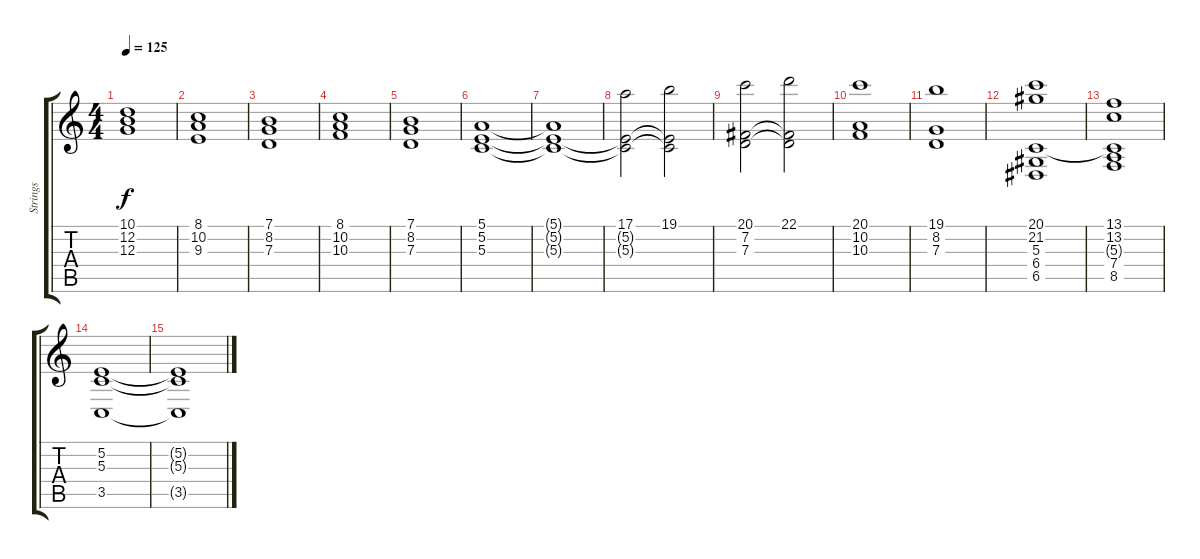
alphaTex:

\track ("Strings" "Strings") {instrument stringensemble1}
\staff {score tabs}
\tuning (E4 B3 G3 D3 A2 E2) {hide}
\ts (4 4)
\tempo 125
\clef g2
\ks c
(10.1 12.2 12.3).1{dy f} |
(8.1 10.2 9.3).1 |
(7.1 8.2 7.3).1 |
(8.1 10.2 10.3).1 |
(7.1 8.2 7.3).1 |
(5.1 5.2 5.3).1 |
(5.1{t} 5.2{t} 5.3{t}).1 |
(17.1 5.2{t} 5.3{t}).2 (19.1 5.2{t} 5.3{t}).2 |
(20.1 7.2 7.3).2 (22.1 7.2{t} 7.3{t}).2 |
(20.1 10.2 10.3).1 |
(19.1 8.2 7.3).1 |
(20.1 21.2 5.3 6.4 6.5).1 |
(13.1 13.2 5.3{t} 7.4 8.5).1 |
(5.2 5.3 3.5).1 |
(5.2{t} 5.3{t} 3.5{t}).1
